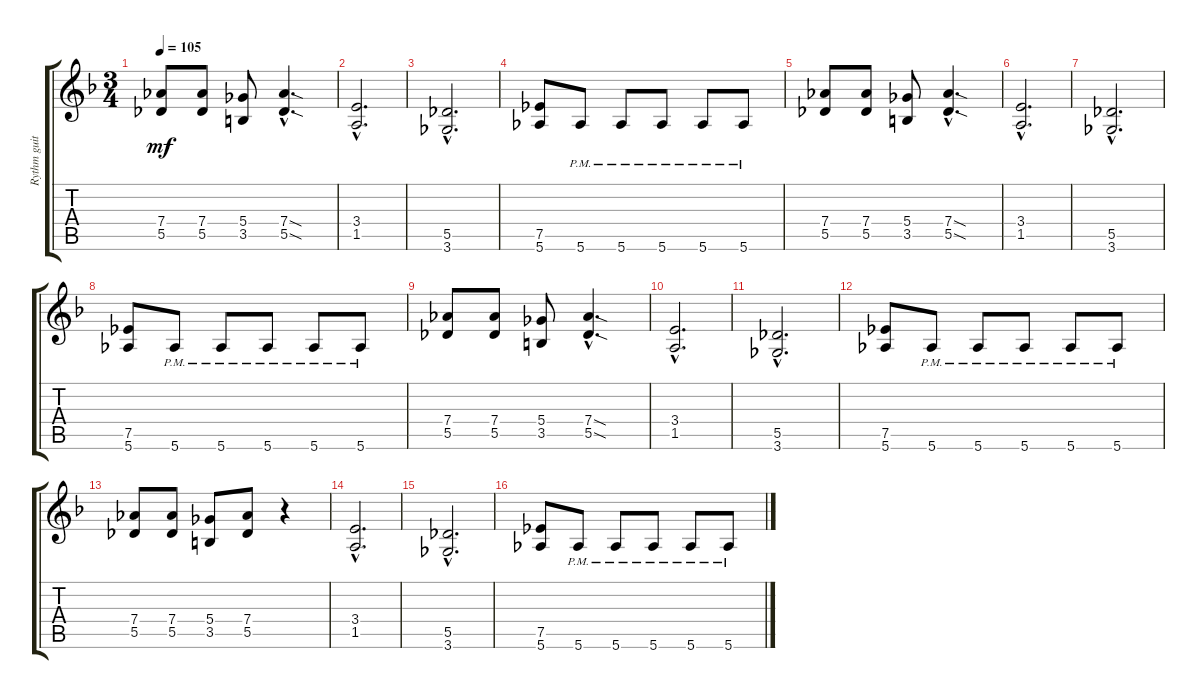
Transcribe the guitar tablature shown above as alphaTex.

\track ("Rythm guitar" "Rythm guit") {instrument distortionguitar}
\staff {score tabs}
\tuning (Eb4 Bb3 Gb3 Db3 Ab2 Eb2) {hide}
\ts (3 4)
\tempo 105
\clef g2
\ks f
(7.4 5.5).8{dy mf} (7.4 5.5).8 (5.4 3.5).8 (7.4{sod hac} 5.5{sod hac}).4{d} |
(3.4{hac} 1.5{hac}).2{d} |
(5.5{hac} 3.6{hac}).2{d} |
(7.5 5.6).8 5.6{pm}.8 5.6{pm}.8 5.6{pm}.8 5.6{pm}.8 5.6{pm}.8 |
(7.4 5.5).8 (7.4 5.5).8 (5.4 3.5).8 (7.4{sod hac} 5.5{sod hac}).4{d} |
(3.4{hac} 1.5{hac}).2{d} |
(5.5{hac} 3.6{hac}).2{d} |
(7.5 5.6).8 5.6{pm}.8 5.6{pm}.8 5.6{pm}.8 5.6{pm}.8 5.6{pm}.8 |
(7.4 5.5).8 (7.4 5.5).8 (5.4 3.5).8 (7.4{sod hac} 5.5{sod hac}).4{d} |
(3.4{hac} 1.5{hac}).2{d} |
(5.5{hac} 3.6{hac}).2{d} |
(7.5 5.6).8 5.6{pm}.8 5.6{pm}.8 5.6{pm}.8 5.6{pm}.8 5.6{pm}.8 |
(7.4 5.5).8 (7.4 5.5).8 (5.4 3.5).8 (7.4 5.5).8 r.4 |
(3.4{hac} 1.5{hac}).2{d} |
(5.5{hac} 3.6{hac}).2{d} |
(7.5 5.6).8 5.6{pm}.8 5.6{pm}.8 5.6{pm}.8 5.6{pm}.8 5.6{pm}.8
